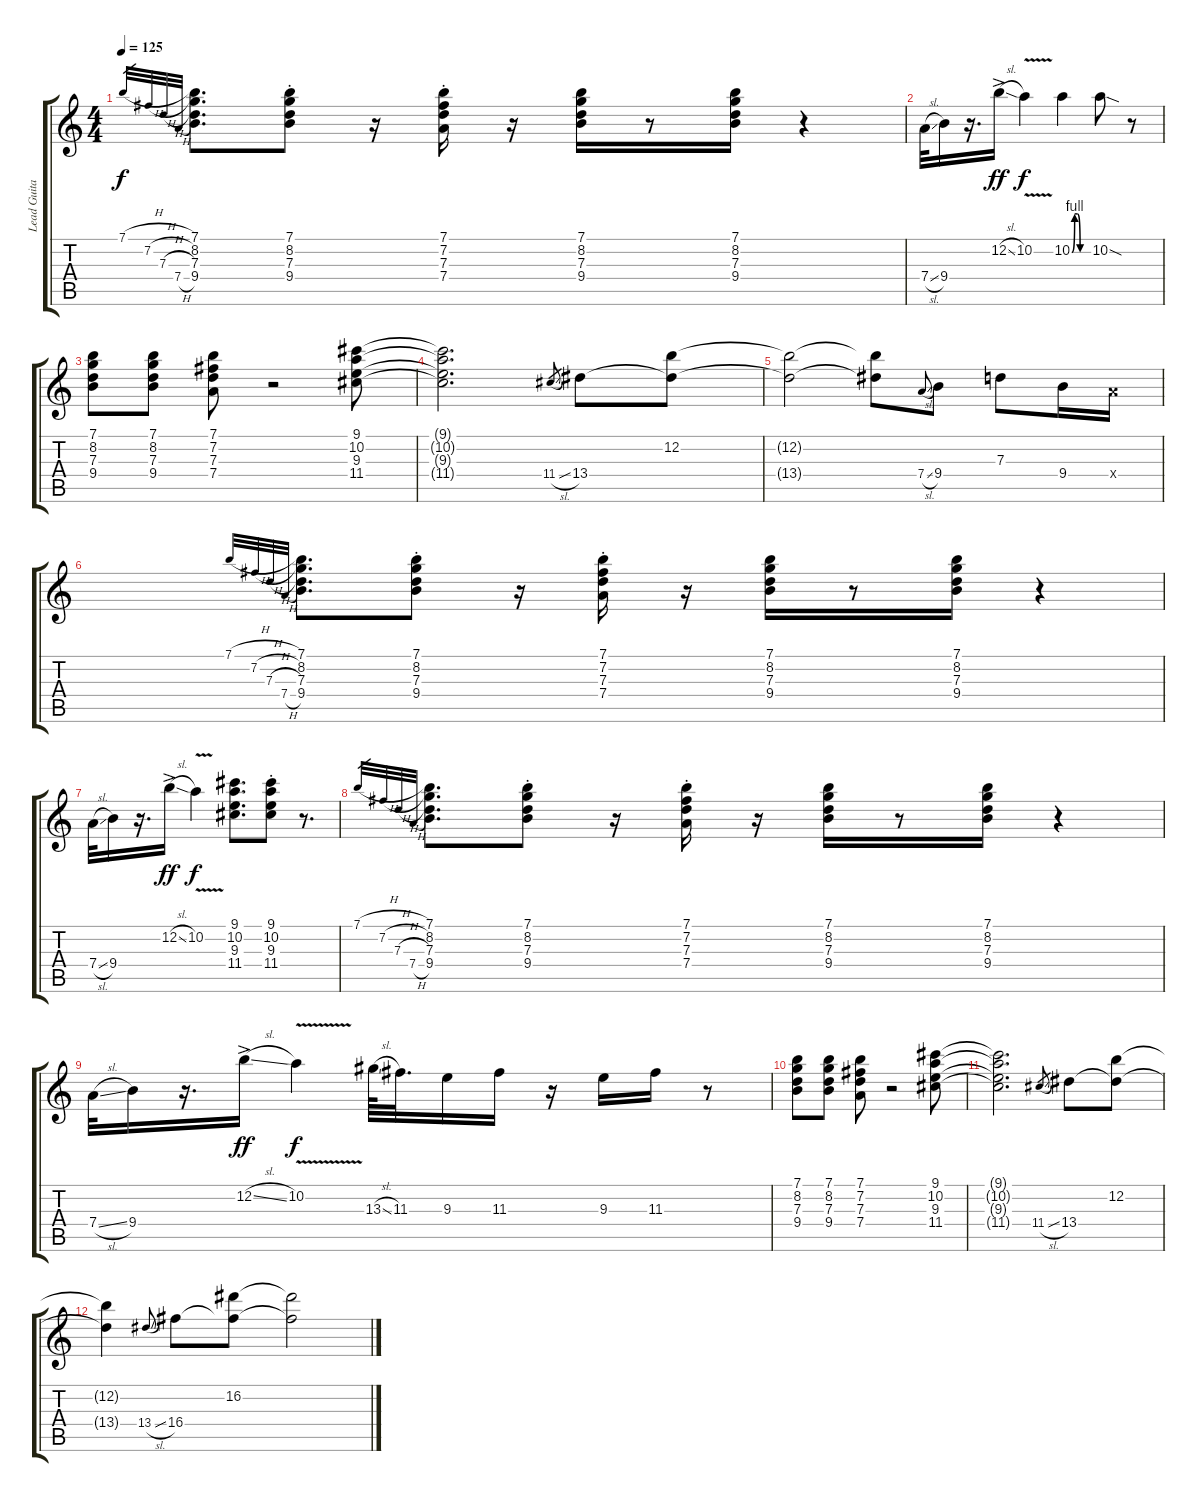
\track ("Lead Guitar" "Lead Guita") {instrument electricguitarclean}
\staff {score tabs}
\tuning (E4 B3 G3 D3 A2 E2) {hide}
\ts (4 4)
\tempo 125
\clef g2
\ks c
7.1{h}.32{gr dy f} 7.2{h}.32{gr} 7.3{h}.32{gr} 7.4{h}.32{gr} (7.1 8.2 7.3 9.4).8{d} (7.1{st} 8.2{st} 7.3{st} 9.4{st}).8 r.16 (7.1{st} 7.2 7.3 7.4).16 r.16 (7.1 8.2 7.3 9.4).16 r.8 (7.1 8.2 7.3 9.4).16 r.4 |
7.4{sl}.32 9.4.16 r.16{d} 12.2{sl ac}.16{dy ff} 10.2{v}.4{dy f} 10.2{be (custom 0 0 10 4 20 4 30 0 60 0)}.4 10.2{sod}.8 r.8 |
(7.1 8.2 7.3 9.4).8 (7.1 8.2 7.3 9.4).8 (7.1 7.2 7.3 7.4).8 r.2 (9.1 10.2 9.3 11.4).8 |
(9.1{t} 10.2{t} 9.3{t} 11.4{t}).2{d} 11.4{sl}.8{gr} 13.4.8 (12.2 13.4{t}).8 |
(12.2{t} 13.4{t}).2 (12.2{t} 13.4{t}).8 7.4{sl}.8{gr onbeat} 9.4.8 7.3.8 9.4.16 7.4{x}.16 |
7.1{h}.32{gr onbeat} 7.2{h}.32{gr onbeat} 7.3{h}.32{gr onbeat} 7.4{h}.32{gr onbeat} (7.1 8.2 7.3 9.4).8{d} (7.1{st} 8.2{st} 7.3{st} 9.4{st}).8 r.16 (7.1{st} 7.2 7.3 7.4).16 r.16 (7.1 8.2 7.3 9.4).16 r.8 (7.1 8.2 7.3 9.4).16 r.4 |
7.4{sl}.32 9.4.16 r.16{d} 12.2{sl ac}.16{dy ff} 10.2{v}.4{dy f} (9.1 10.2 9.3 11.4).8{d} (9.1{st} 10.2{st} 9.3{st} 11.4{st}).8 r.8{d} |
7.1{h}.32{gr} 7.2{h}.32{gr} 7.3{h}.32{gr} 7.4{h}.32{gr} (7.1 8.2 7.3 9.4).8{d} (7.1{st} 8.2{st} 7.3{st} 9.4{st}).8 r.16 (7.1{st} 7.2 7.3 7.4).16 r.16 (7.1 8.2 7.3 9.4).16 r.8 (7.1 8.2 7.3 9.4).16 r.4 |
7.4{sl}.32 9.4.16 r.16{d} 12.2{sl ac}.16{dy ff} 10.2{v}.4{dy f} 13.3{sl}.64 11.3.32{d} 9.3.16 11.3.16 r.16 9.3.16 11.3.16 r.8 |
(7.1 8.2 7.3 9.4).8 (7.1 8.2 7.3 9.4).8 (7.1 7.2 7.3 7.4).8 r.2 (9.1 10.2 9.3 11.4).8 |
(9.1{t} 10.2{t} 9.3{t} 11.4{t}).2{d} 11.4{sl}.8{gr} 13.4.8 (12.2 13.4{t}).8 |
(12.2{t} 13.4{t}).4 13.4{sl}.8{gr onbeat} 16.4.8 (16.2 16.4{t}).8 (16.2{t} 16.4{t}).2
